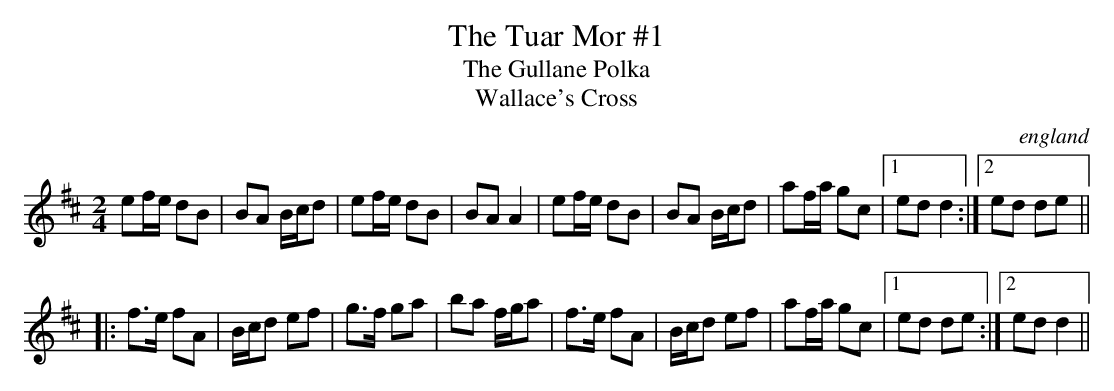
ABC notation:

X:1
T:Tuar Mor #1, The
T:Gullane Polka, The
T:Wallace's Cross
O:england
M:2/4
L:1/8
K:D
ef/e/ dB|BA B/c/d|ef/e/ dB|BA A2|ef/e/ dB|BA B/c/d|af/a/ gc|1 ed d2:|2 ed de||
|:f>e fA|B/c/d ef|g>f ga|ba f/g/a|f>e fA|B/c/d ef|af/a/ gc|1 ed de:|2 ed d2||
